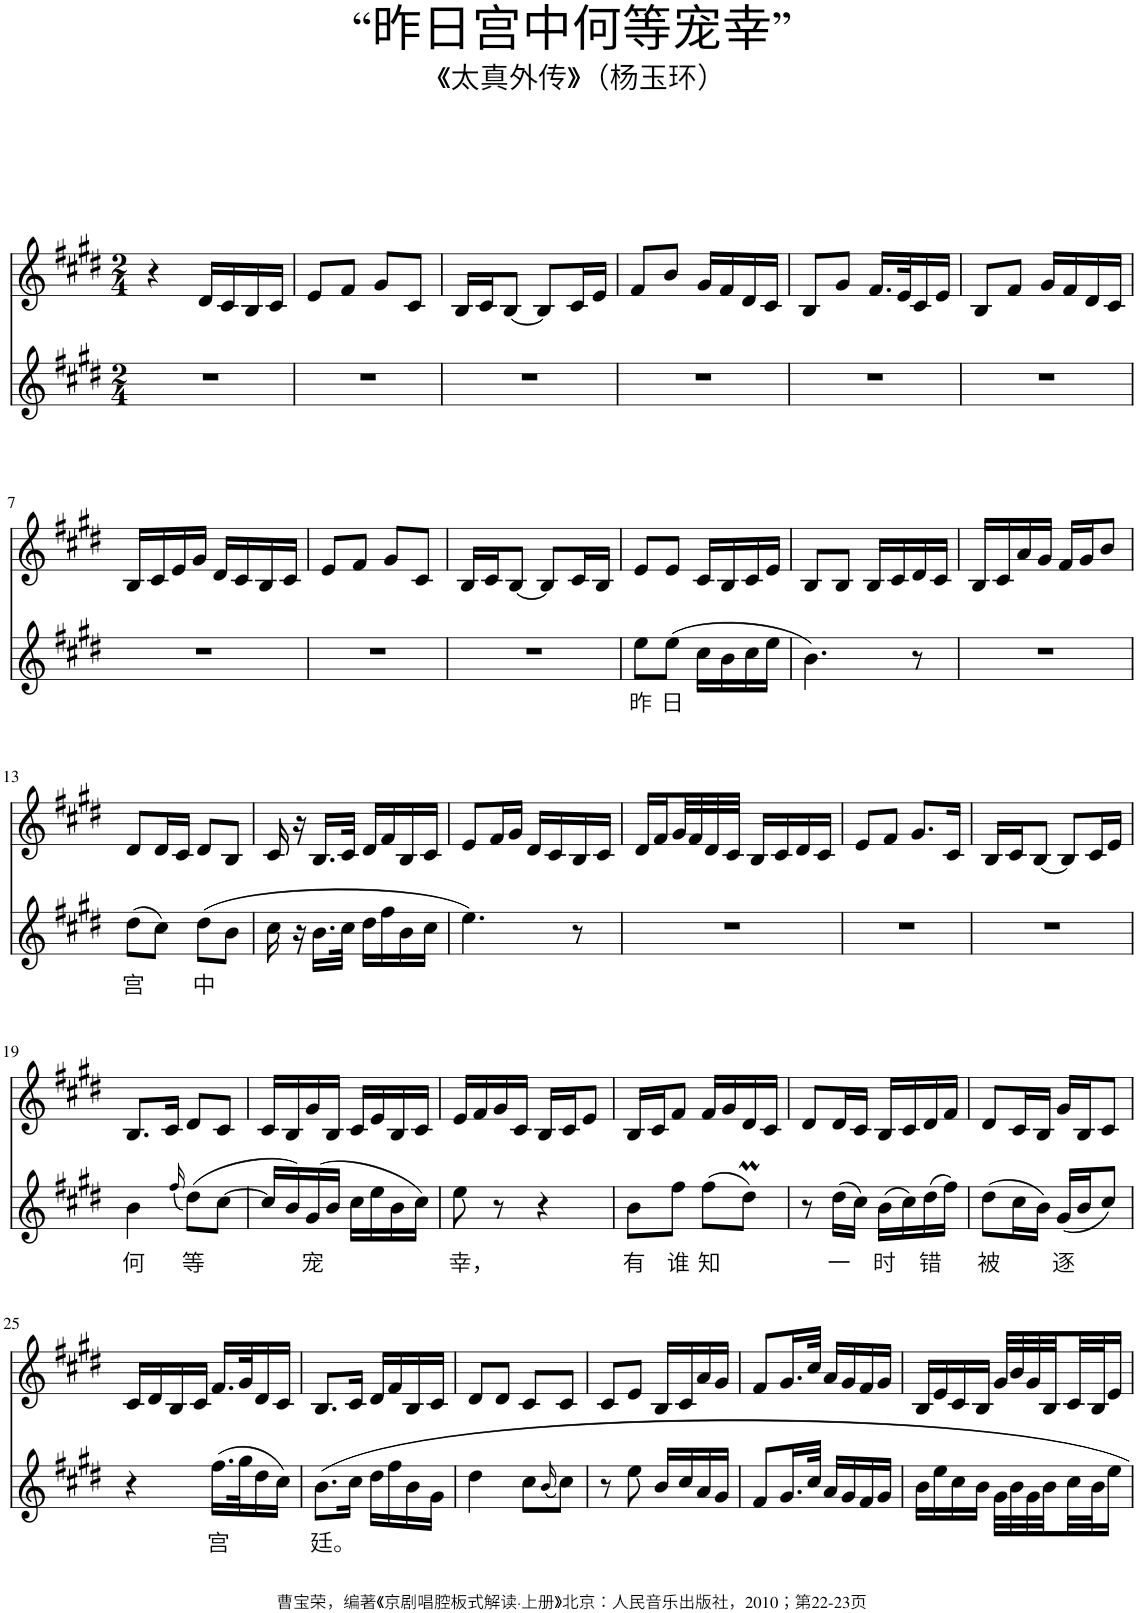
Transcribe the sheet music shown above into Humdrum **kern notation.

**kern	**text	**kern
*part2	*part2	*part1
*staff2	*staff2	*staff1
*I"Piano	*	*I"Piano
*I'Pno	*	*I'Pno
*clefG2	*	*clefG2
*k[f#c#g#d#]	*	*k[f#c#g#d#]
*M2/4	*	*M2/4
=1	=1	=1
2r	.	4r
.	.	16d#/LL
.	.	16c#/
.	.	16B/
.	.	16c#/JJ
=2	=2	=2
2r	.	8e/L
.	.	8f#/J
.	.	8g#/L
.	.	8c#/J
=3	=3	=3
2r	.	16B/LL
.	.	16c#/J
.	.	[8B/J
.	.	8B/L]
.	.	16c#/L
.	.	16e/JJ
=4	=4	=4
2r	.	8f#/L
.	.	8b/J
.	.	16g#/LL
.	.	16f#/
.	.	16d#/
.	.	16c#/JJ
=5	=5	=5
2r	.	8B/L
.	.	8g#/J
.	.	16.f#/LL
.	.	32e/K
.	.	16c#/
.	.	16e/JJ
=6	=6	=6
2r	.	8B/L
.	.	8f#/J
.	.	16g#/LL
.	.	16f#/
.	.	16d#/
.	.	16c#/JJ
!!LO:LB:g=z
=7	=7	=7
2r	.	16B/LL
.	.	16c#/
.	.	16e/
.	.	16g#/JJ
.	.	16d#/LL
.	.	16c#/
.	.	16B/
.	.	16c#/JJ
=8	=8	=8
2r	.	8e/L
.	.	8f#/J
.	.	8g#/L
.	.	8c#/J
=9	=9	=9
2r	.	16B/LL
.	.	16c#/J
.	.	[8B/J
.	.	8B/L]
.	.	16c#/L
.	.	16B/JJ
=10	=10	=10
!	!LO:LY:b	!
8ee\L	昨	8e/L
!	!LO:LY:b	!
(8ee\J	日	8e/J
16cc#\LL	.	16c#/LL
16b\	.	16B/
16cc#\	.	16c#/
16ee\JJ	.	16e/JJ
=11	=11	=11
4.b\)	.	8B/L
.	.	8B/J
.	.	16B/LL
.	.	16c#/
8r	.	16d#/
.	.	16c#/JJ
=12	=12	=12
2r	.	16B/LL
.	.	16c#/
.	.	16a/
.	.	16g#/JJ
.	.	16f#/LL
.	.	16g#/J
.	.	8b/J
!!LO:LB:g=z
=13	=13	=13
!	!LO:LY:b	!
(8dd#\L	宫	8d#/L
8cc#\J)	.	16d#/L
.	.	16c#/JJ
!	!LO:LY:b	!
(8dd#\L	中	8d#/L
8b\J	.	8B/J
=14	=14	=14
16cc#\	.	16c#/
16r	.	16r
16.b\LL	.	16.B/LL
32cc#\JJk	.	32c#/JJk
16dd#\LL	.	16d#/LL
16ff#\	.	16f#/
16b\	.	16B/
16cc#\JJ	.	16c#/JJ
=15	=15	=15
4.ee\)	.	8e/L
.	.	16f#/L
.	.	16g#/JJ
.	.	16d#/LL
.	.	16c#/
8r	.	16B/
.	.	16c#/JJ
=16	=16	=16
2r	.	16d#/LL
.	.	16f#/
.	.	32g#/L
.	.	32f#/
.	.	32d#/
.	.	32c#/JJJ
.	.	16B/LL
.	.	16c#/
.	.	16d#/
.	.	16c#/JJ
=17	=17	=17
2r	.	8e/L
.	.	8f#/J
.	.	8.g#/L
.	.	16c#/Jk
=18	=18	=18
2r	.	16B/LL
.	.	16c#/J
.	.	[8B/J
.	.	8B/L]
.	.	16c#/L
.	.	16e/JJ
!!LO:LB:g=z
=19	=19	=19
!	!LO:LY:b	!
4b\	何	8.B/L
.	.	16c#/Jk
(16qff#/	.	.
!	!LO:LY:b	!
(8dd#\L)	等	8d#/L
[8cc#\J	.	8c#/J
=20	=20	=20
16cc#/LL]	.	16c#/LL
16b/)	.	16B/
!	!LO:LY:b	!
(16g#/	宠	16g#/
16b/JJ	.	16B/JJ
16cc#\LL	.	16c#/LL
16ee\	.	16e/
16b\	.	16B/
16cc#\JJ)	.	16c#/JJ
=21	=21	=21
!	!LO:LY:b	!
8ee\	幸，	16e/LL
.	.	16f#/
8r	.	16g#/
.	.	16c#/JJ
4r	.	16B/LL
.	.	16c#/J
.	.	8e/J
=22	=22	=22
!	!LO:LY:b	!
8b\L	有	16B/LL
.	.	16c#/J
!	!LO:LY:b	!
8ff#\J	谁	8f#/J
!	!LO:LY:b	!
(8ff#\L	知	16f#/LL
.	.	16g#/
8dd#m\J)	.	16d#/
.	.	16c#/JJ
=23	=23	=23
8r	.	8d#/L
!	!LO:LY:b	!
(16dd#\LL	一	16d#/L
16cc#\JJ)	.	16c#/JJ
!	!LO:LY:b	!
(16b\LL	时	16B/LL
16cc#\)	.	16c#/
!	!LO:LY:b	!
(16dd#\	错	16d#/
16ff#\JJ)	.	16f#/JJ
=24	=24	=24
!	!LO:LY:b	!
(8dd#\L	被	8d#/L
16cc#\L	.	16c#/L
16b\JJ)	.	16B/JJ
!	!LO:LY:b	!
(16g#/LL	逐	16g#/LL
16b/J	.	16B/J
8cc#/J)	.	8c#/J
!!LO:LB:g=z
=25	=25	=25
4r	.	16c#/LL
.	.	16d#/
.	.	16B/
.	.	16c#/JJ
!	!LO:LY:b	!
(16.ff#\LL	宫	16.f#/LL
32gg#\K	.	32g#/K
16dd#\	.	16d#/
16cc#\JJ)	.	16c#/JJ
=26	=26	=26
!	!LO:LY:b	!
8.b\L	廷。	8.B/L
16cc#\Jk	.	16c#/Jk
16dd#\LL	.	16d#/LL
16ff#\	.	16f#/
16b\	.	16B/
16g#\JJ	.	16c#/JJ
=27	=27	=27
4dd#\	.	8d#/L
.	.	8d#/J
8cc#\L	.	8c#/L
(16qb/	.	.
8cc#\J)	.	8c#/J
=28	=28	=28
8r	.	8c#/L
8ee\	.	8e/J
16b/LL	.	16B/LL
16cc#/	.	16c#/
16a/	.	16a/
16g#/JJ	.	16g#/JJ
=29	=29	=29
8f#/L	.	8f#/L
16.g#/L	.	16.g#/L
32cc#/JJk	.	32cc#/JJk
16a/LL	.	16a/LL
16g#/	.	16g#/
16f#/	.	16f#/
16g#/JJ	.	16g#/JJ
=30	=30	=30
16b\LL	.	16B/LL
16ee\	.	16e/
16cc#\	.	16c#/
16b\JJ	.	16B/JJ
32g#\LLL	.	32g#/LLL
32b\	.	32b/
32g#\	.	32g#/
32b\	.	32B/
32cc#\	.	32c#/
32b\J	.	32B/J
16ee\JJ	.	16e/JJ
=	=	=
*-	*-	*-
